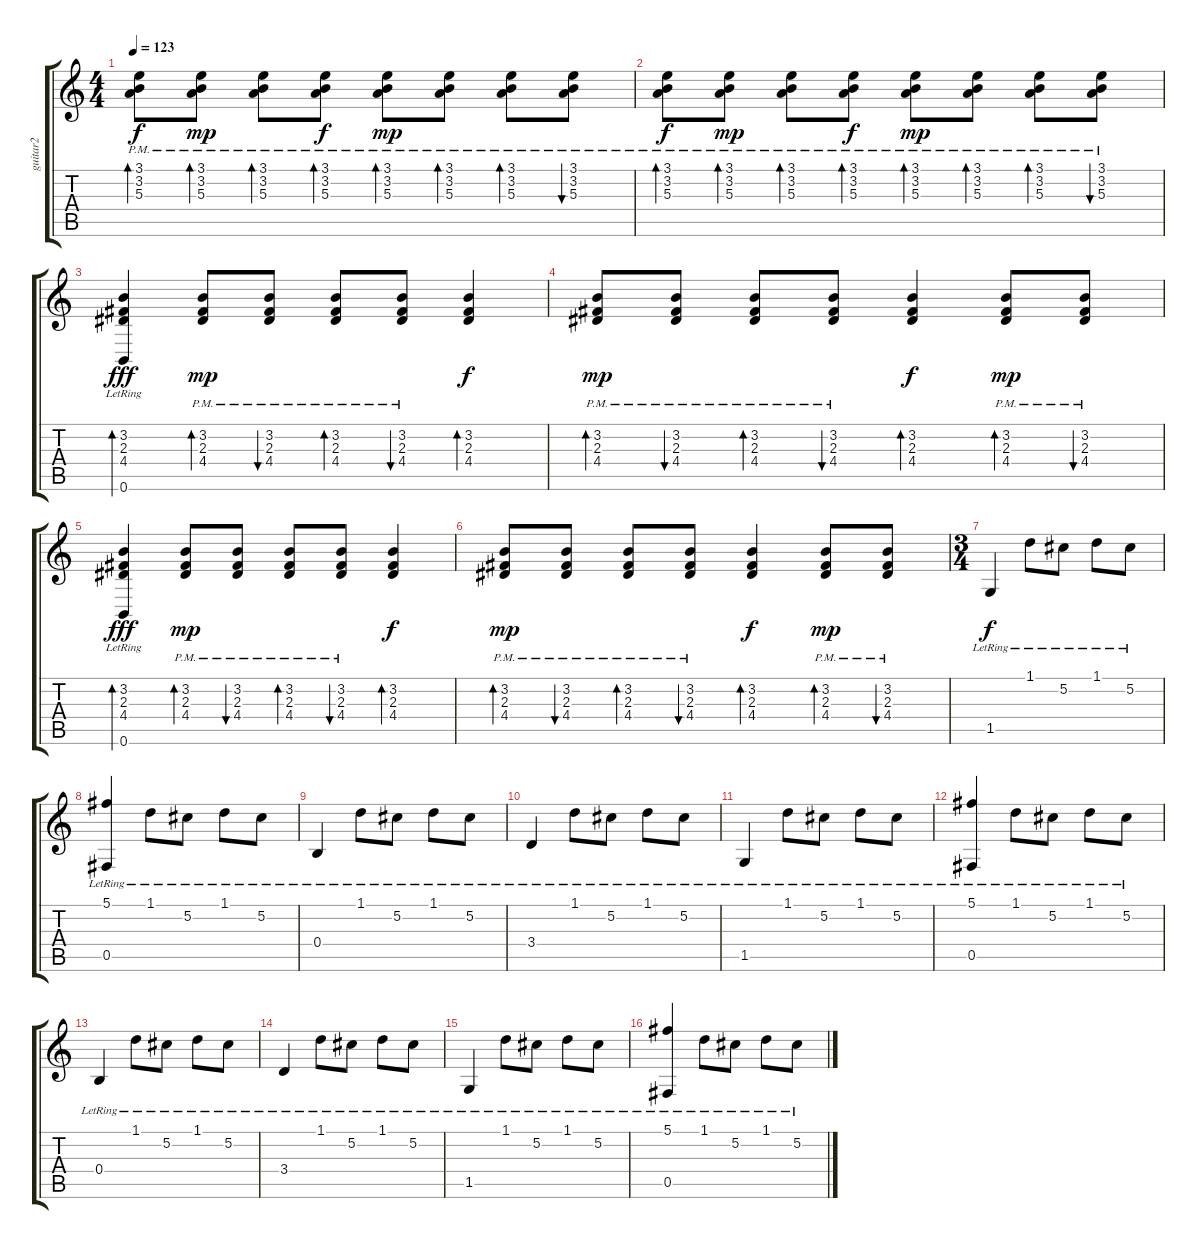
\track ("guitar2" "guitar2") {instrument acousticguitarsteel}
\staff {score tabs}
\tuning (Db4 Ab3 E3 B2 Gb2 B1) {hide}
\ts (4 4)
\tempo 123
\clef g2
\ks c
(3.1{pm} 3.2{pm} 5.3{pm}).8{bd 60 dy f} (3.1{pm} 3.2{pm} 5.3{pm}).8{bd 60 dy mp} (3.1{pm} 3.2{pm} 5.3{pm}).8{bd 60} (3.1{pm} 3.2{pm} 5.3{pm}).8{bd 60 dy f} (3.1{pm} 3.2{pm} 5.3{pm}).8{bd 60 dy mp} (3.1{pm} 3.2{pm} 5.3{pm}).8{bd 60} (3.1{pm} 3.2{pm} 5.3{pm}).8{bd 60} (3.1{pm} 3.2{pm} 5.3{pm}).8{bu 60} |
(3.1{pm} 3.2{pm} 5.3{pm}).8{bd 60 dy f} (3.1{pm} 3.2{pm} 5.3{pm}).8{bd 60 dy mp} (3.1{pm} 3.2{pm} 5.3{pm}).8{bd 60} (3.1{pm} 3.2{pm} 5.3{pm}).8{bd 60 dy f} (3.1{pm} 3.2{pm} 5.3{pm}).8{bd 60 dy mp} (3.1{pm} 3.2{pm} 5.3{pm}).8{bd 60} (3.1{pm} 3.2{pm} 5.3{pm}).8{bd 60} (3.1{pm} 3.2{pm} 5.3{pm}).8{bu 60} |
(3.2 2.3 4.4 0.6{lr}).4{bd 60 dy fff} (3.2{pm} 2.3{pm} 4.4{pm}).8{bd 60 dy mp} (3.2{pm} 2.3{pm} 4.4).8{bu 60} (3.2{pm} 2.3{pm} 4.4{pm}).8{bd 60} (3.2{pm} 2.3{pm} 4.4{pm}).8{bu 60} (3.2 2.3 4.4).4{bd 60 dy f} |
(3.2{pm} 2.3{pm} 4.4{pm}).8{bd 60 dy mp} (3.2{pm} 2.3{pm} 4.4{pm}).8{bu 60} (3.2{pm} 2.3{pm} 4.4{pm}).8{bd 60} (3.2{pm} 2.3{pm} 4.4{pm}).8{bu 60} (3.2 2.3 4.4).4{bd 60 dy f} (3.2{pm} 2.3{pm} 4.4{pm}).8{bd 60 dy mp} (3.2{pm} 2.3{pm} 4.4{pm}).8{bu 60} |
(3.2 2.3 4.4 0.6{lr}).4{bd 60 dy fff} (3.2{pm} 2.3{pm} 4.4{pm}).8{bd 60 dy mp} (3.2{pm} 2.3{pm} 4.4).8{bu 60} (3.2{pm} 2.3{pm} 4.4{pm}).8{bd 60} (3.2{pm} 2.3{pm} 4.4{pm}).8{bu 60} (3.2 2.3 4.4).4{bd 60 dy f} |
(3.2{pm} 2.3{pm} 4.4{pm}).8{bd 60 dy mp} (3.2{pm} 2.3{pm} 4.4{pm}).8{bu 60} (3.2{pm} 2.3{pm} 4.4{pm}).8{bd 60} (3.2{pm} 2.3{pm} 4.4{pm}).8{bu 60} (3.2 2.3 4.4).4{bd 60 dy f} (3.2{pm} 2.3{pm} 4.4{pm}).8{bd 60 dy mp} (3.2{pm} 2.3{pm} 4.4{pm}).8{bu 60} |
\ts (3 4)
1.5{lr}.4{dy f} 1.1{lr}.8 5.2{lr}.8 1.1{lr}.8 5.2{lr}.8 |
(5.1{lr} 0.5{lr}).4 1.1{lr}.8 5.2{lr}.8 1.1{lr}.8 5.2{lr}.8 |
0.4{lr}.4 1.1{lr}.8 5.2{lr}.8 1.1{lr}.8 5.2{lr}.8 |
3.4{lr}.4 1.1{lr}.8 5.2{lr}.8 1.1{lr}.8 5.2{lr}.8 |
1.5{lr}.4 1.1{lr}.8 5.2{lr}.8 1.1{lr}.8 5.2{lr}.8 |
(5.1{lr} 0.5{lr}).4 1.1{lr}.8 5.2{lr}.8 1.1{lr}.8 5.2{lr}.8 |
0.4{lr}.4 1.1{lr}.8 5.2{lr}.8 1.1{lr}.8 5.2{lr}.8 |
3.4{lr}.4 1.1{lr}.8 5.2{lr}.8 1.1{lr}.8 5.2{lr}.8 |
1.5{lr}.4 1.1{lr}.8 5.2{lr}.8 1.1{lr}.8 5.2{lr}.8 |
(5.1{lr} 0.5{lr}).4 1.1{lr}.8 5.2{lr}.8 1.1{lr}.8 5.2{lr}.8
